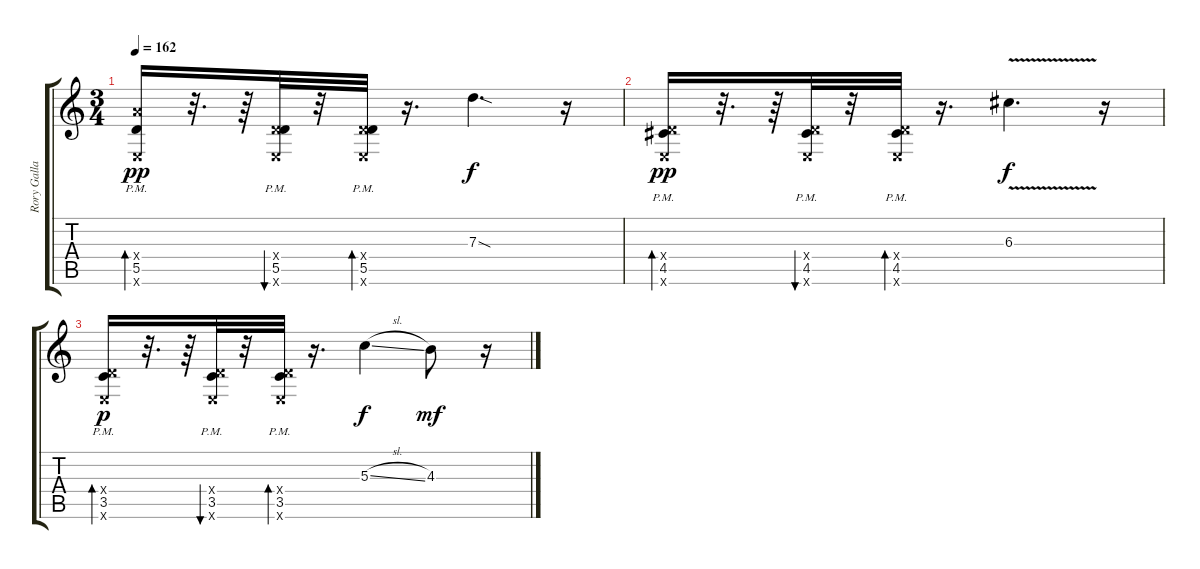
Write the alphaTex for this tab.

\track ("Rory Gallagher" "Rory Galla") {instrument overdrivenguitar}
\staff {score tabs}
\tuning (E4 B3 G3 D3 A2 E2) {hide}
\ts (3 4)
\tempo 162
\clef g2
\ks c
(7.4{x} 5.5{pm} 0.6{x}).16{bd 60 dy pp} r.32{d} r.64 (0.4{x} 5.5{pm} 0.6{x}).32{bu 60} r.32 (0.4{x} 5.5{pm} 0.6{x}).32{bd 60} r.16{d} 7.3{sod}.4{d dy f} r.16 |
(0.4{x} 4.5{pm} 0.6{x}).16{bd 60 dy pp} r.32{d} r.64 (0.4{x} 4.5{pm} 0.6{x}).32{bu 60} r.32 (0.4{x} 4.5{pm} 0.6{x}).32{bd 60} r.16{d} 6.3{v}.4{d dy f} r.16 |
(0.4{x} 3.5{pm} 0.6{x}).16{bd 60 dy p} r.32{d} r.64 (0.4{x} 3.5{pm} 0.6{x}).32{bu 60} r.32 (0.4{x} 3.5{pm} 0.6{x}).32{bd 60} r.16{d} 5.3{sl}.4{dy f} 4.3.8{dy mf} r.16
